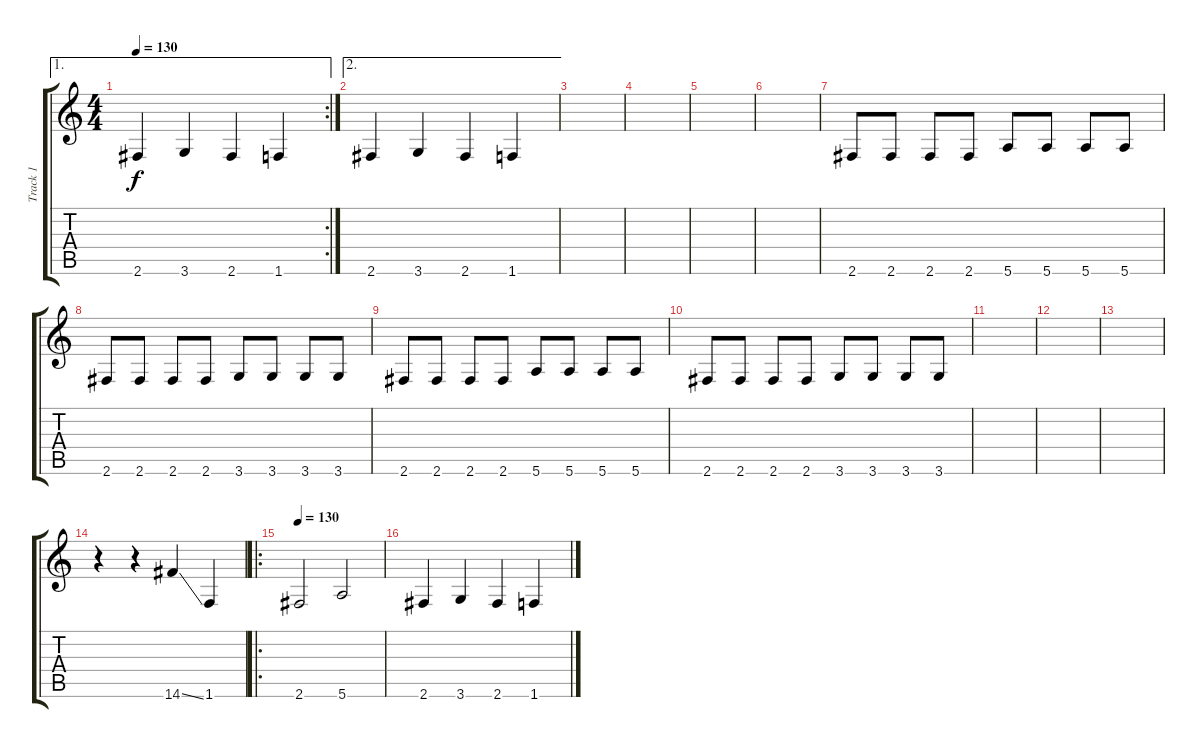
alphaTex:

\track ("Track 1" "Track 1") {instrument distortionguitar}
\staff {score tabs}
\tuning (E4 B3 G3 D3 A2 E2) {hide}
\ae 1
\rc 2
\ts (4 4)
\tempo 130
\clef g2
\ks c
2.6.4{dy f} 3.6.4 2.6.4 1.6.4 |
\ae 2
2.6.4 3.6.4 2.6.4 1.6.4 |
|
|
|
|
2.6.8 2.6.8 2.6.8 2.6.8 5.6.8 5.6.8 5.6.8 5.6.8 |
2.6.8 2.6.8 2.6.8 2.6.8 3.6.8 3.6.8 3.6.8 3.6.8 |
2.6.8 2.6.8 2.6.8 2.6.8 5.6.8 5.6.8 5.6.8 5.6.8 |
2.6.8 2.6.8 2.6.8 2.6.8 3.6.8 3.6.8 3.6.8 3.6.8 |
|
|
|
r.4 r.4 14.6{ss}.4 1.6.4 |
\ro
\tempo 130
2.6.2 5.6.2 |
2.6.4 3.6.4 2.6.4 1.6.4
